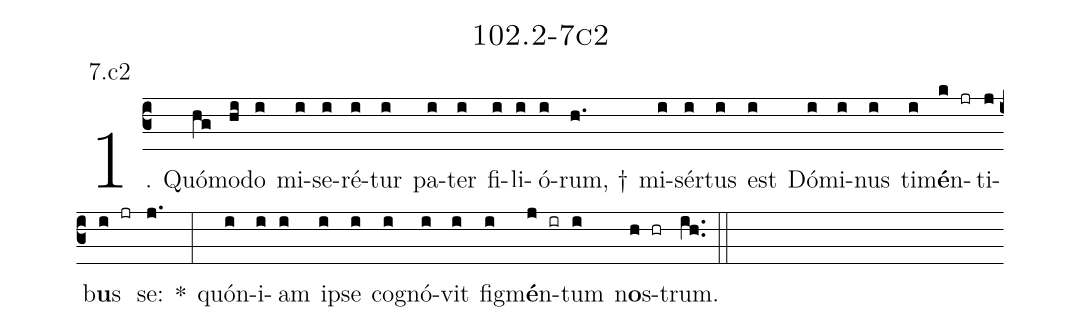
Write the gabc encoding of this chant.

name: 102.2-7c2;
annotation: 7.c2;
%%
(c3)1. Quó(hg)mo(hi)do(i) mi(i)se(i)ré(i)tur(i) pa(i)ter(i) fi(i)li(i)ó(i)rum, †(h.) mi(i)sér(i)tus(i) est(i) Dó(i)mi(i)nus(i) ti(i)m<b>é</b>n(k jr)ti(j)b<b>u</b>s(i jr) se:(j.) *(:) quón(i)i(i)am(i) ip(i)se(i) co(i)gnó(i)vit(i) fig(i)m<b>é</b>n(j ir)tum(i) n<b>o</b>s(h hr)trum.(ih..) (::)
